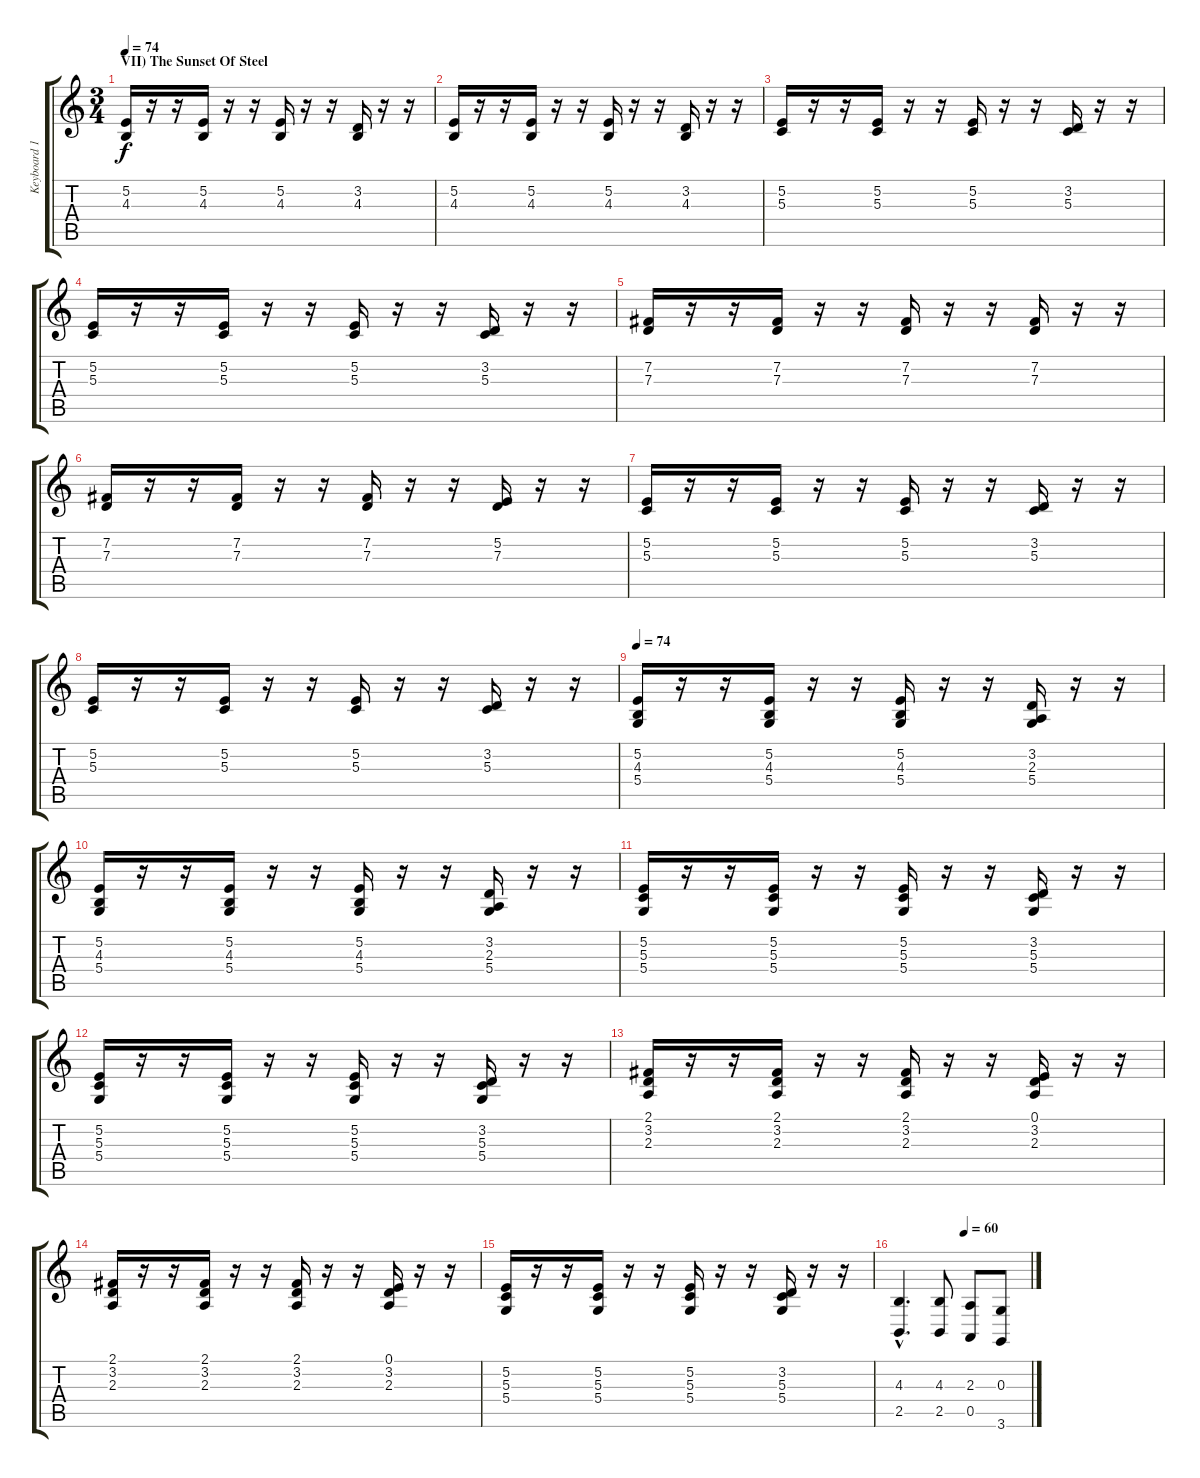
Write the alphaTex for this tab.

\track ("Keyboard 1" "Keyboard 1") {instrument choiraahs}
\staff {score tabs}
\tuning (E4 B3 G3 D3 A2 E2) {hide}
\ts (3 4)
\section ("" "VII) The Sunset Of Steel")
\tempo 74
\clef g2
\ks c
(5.2 4.3).16{dy f volume 8 instrument stringensemble1} r.16 r.16 (5.2 4.3).16 r.16 r.16 (5.2 4.3).16 r.16 r.16 (3.2 4.3).16 r.16 r.16 |
(5.2 4.3).16 r.16 r.16 (5.2 4.3).16 r.16 r.16 (5.2 4.3).16 r.16 r.16 (3.2 4.3).16 r.16 r.16 |
(5.2 5.3).16 r.16 r.16 (5.2 5.3).16 r.16 r.16 (5.2 5.3).16 r.16 r.16 (3.2 5.3).16 r.16 r.16 |
(5.2 5.3).16 r.16 r.16 (5.2 5.3).16 r.16 r.16 (5.2 5.3).16 r.16 r.16 (3.2 5.3).16 r.16 r.16 |
(7.2 7.3).16 r.16 r.16 (7.2 7.3).16 r.16 r.16 (7.2 7.3).16 r.16 r.16 (7.2 7.3).16 r.16 r.16 |
(7.2 7.3).16 r.16 r.16 (7.2 7.3).16 r.16 r.16 (7.2 7.3).16 r.16 r.16 (5.2 7.3).16 r.16 r.16 |
(5.2 5.3).16 r.16 r.16 (5.2 5.3).16 r.16 r.16 (5.2 5.3).16 r.16 r.16 (3.2 5.3).16 r.16 r.16 |
(5.2 5.3).16 r.16 r.16 (5.2 5.3).16 r.16 r.16 (5.2 5.3).16 r.16 r.16 (3.2 5.3).16 r.16 r.16 |
\tempo 74
(5.2 4.3 5.4).16{volume 8 instrument stringensemble1} r.16 r.16 (5.2 4.3 5.4).16 r.16 r.16 (5.2 4.3 5.4).16 r.16 r.16 (3.2 2.3 5.4).16 r.16 r.16 |
(5.2 4.3 5.4).16 r.16 r.16 (5.2 4.3 5.4).16 r.16 r.16 (5.2 4.3 5.4).16 r.16 r.16 (3.2 2.3 5.4).16 r.16 r.16 |
(5.2 5.3 5.4).16 r.16 r.16 (5.2 5.3 5.4).16 r.16 r.16 (5.2 5.3 5.4).16 r.16 r.16 (3.2 5.3 5.4).16 r.16 r.16 |
(5.2 5.3 5.4).16 r.16 r.16 (5.2 5.3 5.4).16 r.16 r.16 (5.2 5.3 5.4).16 r.16 r.16 (3.2 5.3 5.4).16 r.16 r.16 |
(2.1 3.2 2.3).16 r.16 r.16 (2.1 3.2 2.3).16 r.16 r.16 (2.1 3.2 2.3).16 r.16 r.16 (0.1 3.2 2.3).16 r.16 r.16 |
(2.1 3.2 2.3).16 r.16 r.16 (2.1 3.2 2.3).16 r.16 r.16 (2.1 3.2 2.3).16 r.16 r.16 (0.1 3.2 2.3).16 r.16 r.16 |
(5.2 5.3 5.4).16 r.16 r.16 (5.2 5.3 5.4).16 r.16 r.16 (5.2 5.3 5.4).16 r.16 r.16 (3.2 5.3 5.4).16 r.16 r.16 |
\tempo (60 0.5)
(4.3{hac} 2.5{hac}).4{d volume 10 instrument stringensemble1} (4.3 2.5).8 (2.3 0.5).8 (0.3 3.6).8
